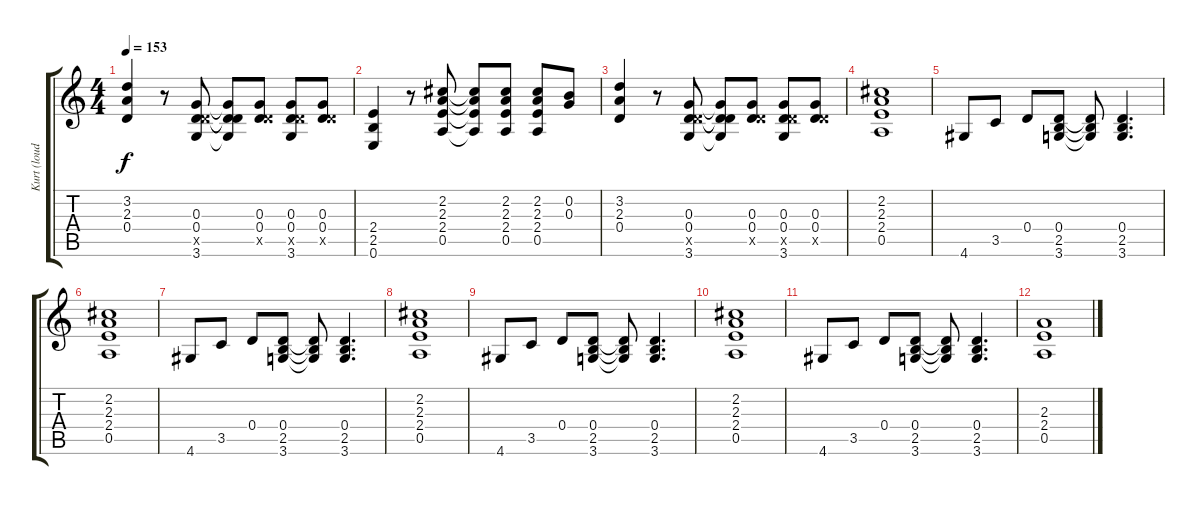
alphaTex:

\track ("Kurt (loud)" "Kurt (loud") {instrument distortionguitar}
\staff {score tabs}
\tuning (E4 B3 G3 D3 A2 E2) {hide}
\ts (4 4)
\tempo 153
\clef g2
\ks c
(3.2 2.3 0.4).4{dy f} r.8 (0.3 0.4 5.5{x} 3.6).8 (0.3{t} 0.4{t} 5.5{t} 3.6{t}).8 (0.3 0.4 5.5{x}).8 (0.3 0.4 5.5{x} 3.6).8 (0.3 0.4 5.5{x}).8 |
(2.4 2.5 0.6).4 r.8 (2.2 2.3 2.4 0.5).8 (2.2{t} 2.3{t} 2.4{t} 0.5{t}).8 (2.2 2.3 2.4 0.5).8 (2.2 2.3 2.4 0.5).8 (0.2 0.3).8 |
(3.2 2.3 0.4).4 r.8 (0.3 0.4 5.5{x} 3.6).8 (0.3{t} 0.4{t} 5.5{t} 3.6{t}).8 (0.3 0.4 5.5{x}).8 (0.3 0.4 5.5{x} 3.6).8 (0.3 0.4 5.5{x}).8 |
(2.2 2.3 2.4 0.5).1 |
4.6.8 3.5.8 0.4.8 (0.4 2.5 3.6).8 (0.4{t} 2.5{t} 3.6{t}).8 (0.4 2.5 3.6).4{d} |
(2.2 2.3 2.4 0.5).1 |
4.6.8 3.5.8 0.4.8 (0.4 2.5 3.6).8 (0.4{t} 2.5{t} 3.6{t}).8 (0.4 2.5 3.6).4{d} |
(2.2 2.3 2.4 0.5).1 |
4.6.8 3.5.8 0.4.8 (0.4 2.5 3.6).8 (0.4{t} 2.5{t} 3.6{t}).8 (0.4 2.5 3.6).4{d} |
(2.2 2.3 2.4 0.5).1 |
4.6.8 3.5.8 0.4.8 (0.4 2.5 3.6).8 (0.4{t} 2.5{t} 3.6{t}).8 (0.4 2.5 3.6).4{d} |
(2.3 2.4 0.5).1
